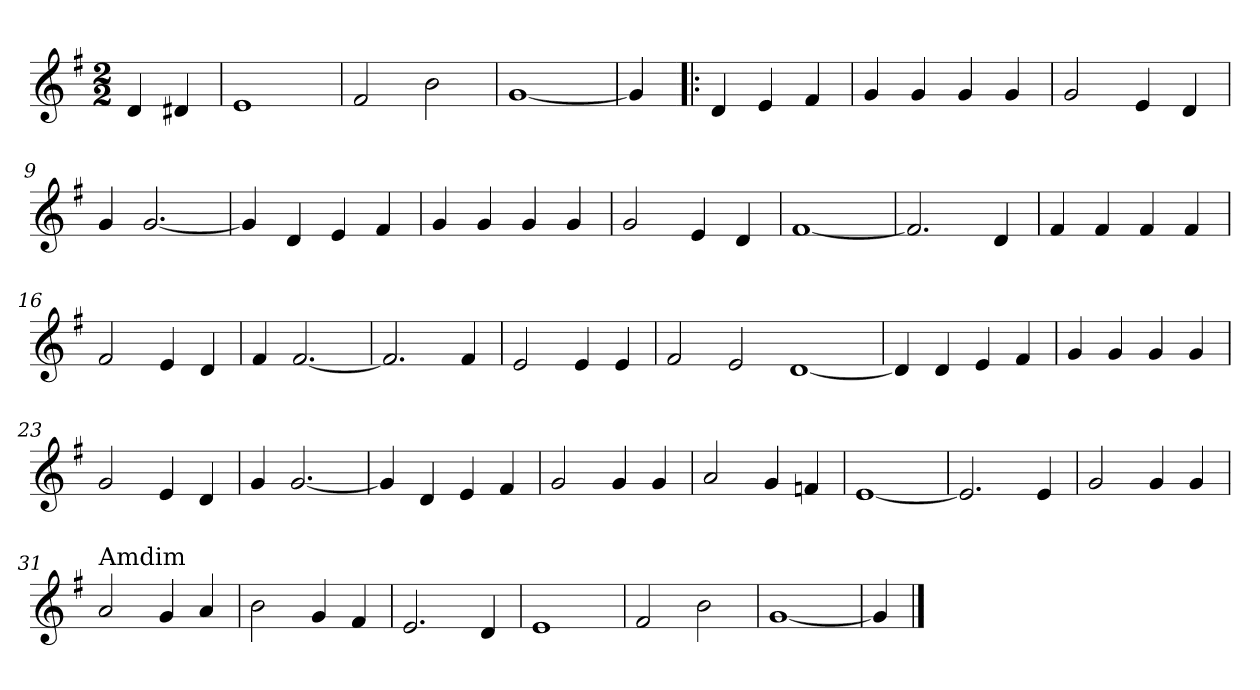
**kern
*part1
*staff1
*clefG2
*k[f#]
*G:
*M2/2
=1
4d/
4d#X/
=2
1e
=3
2f#/
2b\
=4
[1g
=5
4g/]
=6!|:
4d/
4e/
4f#/
=7
4g/
4g/
4g/
4g/
=8
2g/
4e/
4d/
=9
4g/
[2.g/
=10
4g/]
4d/
4e/
4f#/
=11
4g/
4g/
4g/
4g/
=12
2g/
4e/
4d/
=13
[1f#
!!LO:LB:g=z
=14
2.f#/]
4d/
=15
4f#/
4f#/
4f#/
4f#/
=16
2f#/
4e/
4d/
=17
4f#/
[2.f#/
=18
2.f#/]
4f#/
=19
2e/
4e/
4e/
=20
2f#/
2e/
[1d
=21
4d/]
4d/
4e/
4f#/
=22
4g/
4g/
4g/
4g/
=23
2g/
4e/
4d/
=24
4g/
[2.g/
=25
4g/]
4d/
4e/
4f#/
!!LO:LB:g=z
=26
2g/
4g/
4g/
=27
2a/
4g/
4fn/
=28
[1e
=29
2.e/]
4e/
=30
2g/
4g/
4g/
=31
!LO:TX:a:t=Amdim
2a/
4g/
4a/
=32
2b\
4g/
4f#/
=33
2.e/
4d/
=34
1e
=35
2f#/
2b\
=36
[1g
=37
4g/]
==
*-
